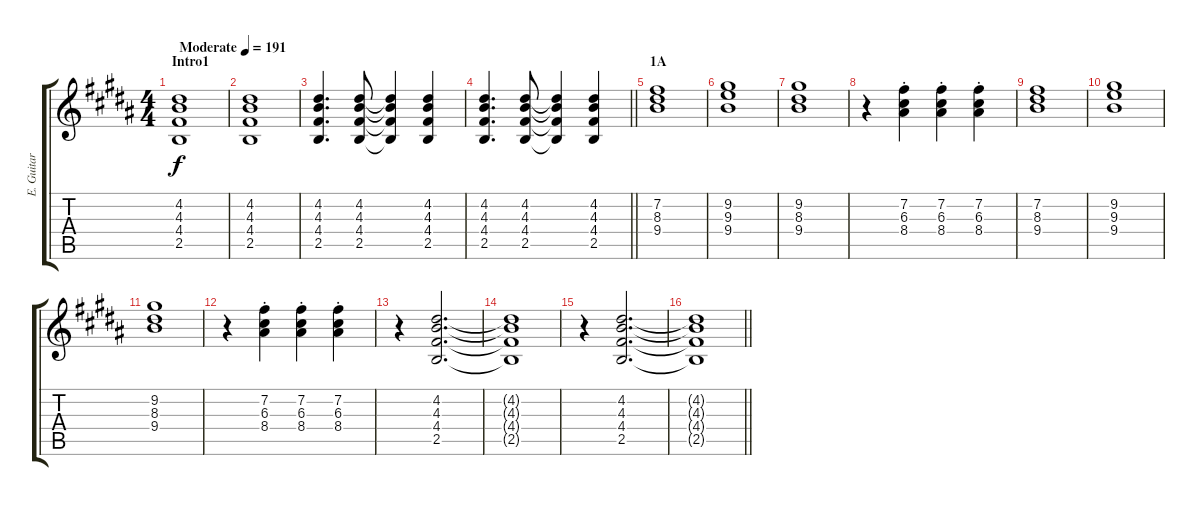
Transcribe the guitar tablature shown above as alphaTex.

\track ("E. Guitar I" "E. Guitar ") {instrument overdrivenguitar}
\staff {score tabs}
\tuning (E4 B3 G3 D3 A2 E2) {hide}
\ts (4 4)
\section ("" "Intro1")
\tempo (191 "Moderate")
\clef g2
\ks b
(4.2 4.3 4.4 2.5).1{dy f instrument overdrivenguitar} |
(4.2 4.3 4.4 2.5).1 |
(4.2 4.3 4.4 2.5).4{d} (4.2 4.3 4.4 2.5).8 (4.2{t} 4.3{t} 4.4{t} 2.5{t}).4 (4.2 4.3 4.4 2.5).4 |
\barLineRight lightlight
(4.2 4.3 4.4 2.5).4{d} (4.2 4.3 4.4 2.5).8 (4.2{t} 4.3{t} 4.4{t} 2.5{t}).4 (4.2 4.3 4.4 2.5).4 |
\section ("" "1A")
(7.2 8.3 9.4).1 |
(9.2 9.3 9.4).1 |
(9.2 8.3 9.4).1 |
r.4 (7.2{st} 6.3{st} 8.4{st}).4 (7.2{st} 6.3{st} 8.4{st}).4 (7.2{st} 6.3{st} 8.4{st}).4 |
(7.2 8.3 9.4).1 |
(9.2 9.3 9.4).1 |
(9.2 8.3 9.4).1 |
r.4 (7.2{st} 6.3{st} 8.4{st}).4 (7.2{st} 6.3{st} 8.4{st}).4 (7.2{st} 6.3{st} 8.4{st}).4 |
r.4 (4.2 4.3 4.4 2.5).2{d} |
(4.2{t} 4.3{t} 4.4{t} 2.5{t}).1 |
r.4 (4.2 4.3 4.4 2.5).2{d} |
\barLineRight lightlight
(4.2{t} 4.3{t} 4.4{t} 2.5{t}).1
